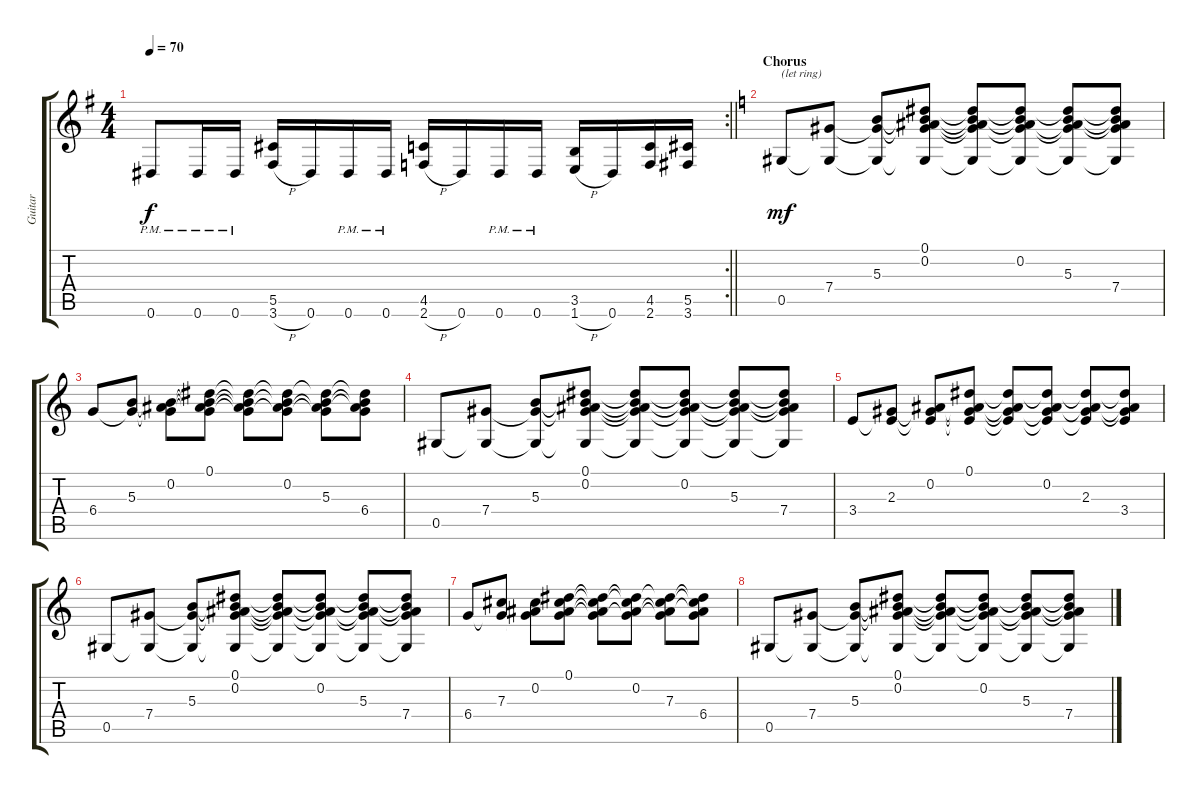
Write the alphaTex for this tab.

\track ("Guitar" "Guitar") {instrument distortionguitar}
\staff {score tabs}
\tuning (Eb4 Bb3 Gb3 Db3 Ab2 Eb2) {hide}
\rc 2
\ts (4 4)
\tempo 70
\clef g2
\barLineRight lightlight
\ks eminor
0.6{pm}.8{dy f} 0.6{pm}.16 0.6{pm}.16 (5.5 3.6{h}).16 0.6.16 0.6{pm}.16 0.6{pm}.16 (4.5 2.6{h}).16 0.6.16 0.6{pm}.16 0.6{pm}.16 (3.5 1.6{h}).16 0.6.16 (4.5 2.6).16 (5.5 3.6).16 |
\section ("" "Chorus")
\ks aminor
0.5.8{txt "(let ring)" dy mf} (7.4 0.5{t}).8 (5.3 7.4{t} 0.5{t}).8 (0.1 0.2 5.3{t} 7.4{t} 0.5{t}).8 (0.1{t} 0.2{t} 5.3{t} 7.4{t} 0.5{t}).8 (0.1{t} 0.2 5.3{t} 7.4{t} 0.5{t}).8 (0.1{t} 0.2{t} 5.3 7.4{t} 0.5{t}).8 (0.1{t} 0.2{t} 5.3{t} 7.4 0.5{t}).8 |
6.4.8 (5.3 6.4{t}).8 (0.2 5.3{t} 6.4{t}).8 (0.1 0.2{t} 5.3{t} 6.4{t}).8 (0.1{t} 0.2{t} 5.3{t} 6.4{t}).8 (0.1{t} 0.2 5.3{t} 6.4{t}).8 (0.1{t} 0.2{t} 5.3 6.4{t}).8 (0.1{t} 0.2{t} 5.3{t} 6.4).8 |
0.5.8 (7.4 0.5{t}).8 (5.3 7.4{t} 0.5{t}).8 (0.1 0.2 5.3{t} 7.4{t} 0.5{t}).8 (0.1{t} 0.2{t} 5.3{t} 7.4{t} 0.5{t}).8 (0.1{t} 0.2 5.3{t} 7.4{t} 0.5{t}).8 (0.1{t} 0.2{t} 5.3 7.4{t} 0.5{t}).8 (0.1{t} 0.2{t} 5.3{t} 7.4 0.5{t}).8 |
3.4.8 (2.3 3.4{t}).8 (0.2 2.3{t} 3.4{t}).8 (0.1 0.2{t} 2.3{t} 3.4{t}).8 (0.1{t} 0.2{t} 2.3{t} 3.4{t}).8 (0.1{t} 0.2 2.3{t} 3.4{t}).8 (0.1{t} 0.2{t} 2.3 3.4{t}).8 (0.1{t} 0.2{t} 2.3{t} 3.4).8 |
0.5.8 (7.4 0.5{t}).8 (5.3 7.4{t} 0.5{t}).8 (0.1 0.2 5.3{t} 7.4{t} 0.5{t}).8 (0.1{t} 0.2{t} 5.3{t} 7.4{t} 0.5{t}).8 (0.1{t} 0.2 5.3{t} 7.4{t} 0.5{t}).8 (0.1{t} 0.2{t} 5.3 7.4{t} 0.5{t}).8 (0.1{t} 0.2{t} 5.3{t} 7.4 0.5{t}).8 |
6.4.8 (7.3 6.4{t}).8 (0.2 7.3{t} 6.4{t}).8 (0.1 0.2{t} 7.3{t} 6.4{t}).8 (0.1{t} 0.2{t} 7.3{t} 6.4{t}).8 (0.1{t} 0.2 7.3{t} 6.4{t}).8 (0.1{t} 0.2{t} 7.3 6.4{t}).8 (0.1{t} 0.2{t} 7.3{t} 6.4).8 |
0.5.8 (7.4 0.5{t}).8 (5.3 7.4{t} 0.5{t}).8 (0.1 0.2 5.3{t} 7.4{t} 0.5{t}).8 (0.1{t} 0.2{t} 5.3{t} 7.4{t} 0.5{t}).8 (0.1{t} 0.2 5.3{t} 7.4{t} 0.5{t}).8 (0.1{t} 0.2{t} 5.3 7.4{t} 0.5{t}).8 (0.1{t} 0.2{t} 5.3{t} 7.4 0.5{t}).8
